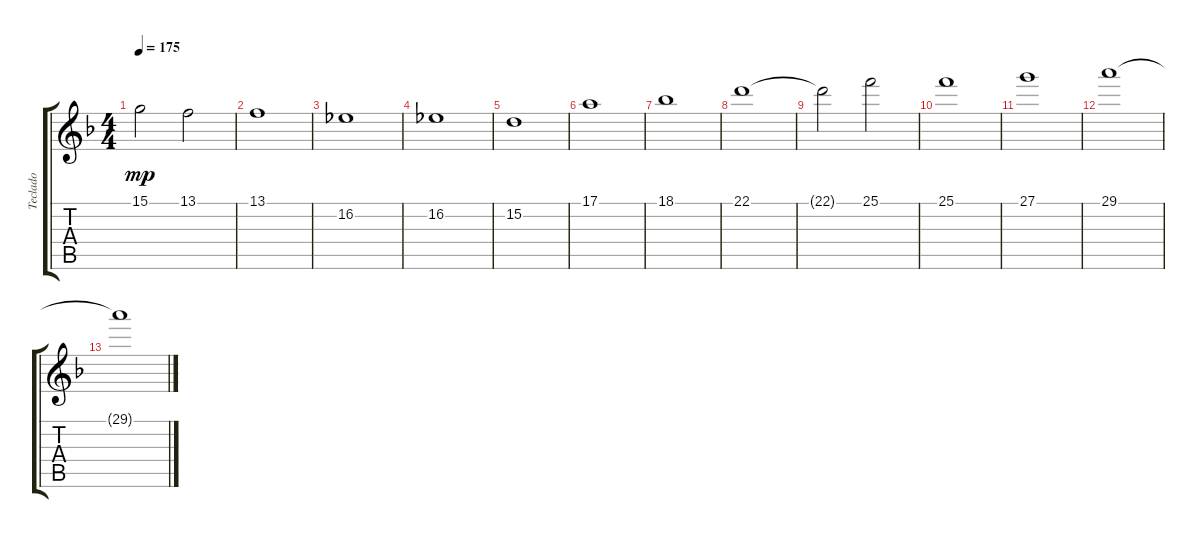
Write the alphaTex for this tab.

\track ("Teclado" "Teclado") {instrument stringensemble1}
\staff {score tabs}
\tuning (E4 B3 G3 D3 A2 E2) {hide}
\ts (4 4)
\tempo 175
\clef g2
\ks dminor
15.1{t}.2{dy mp} 13.1.2 |
13.1.1 |
16.2.1 |
16.2.1 |
15.2.1 |
17.1.1 |
18.1.1 |
22.1.1 |
22.1{t}.2 25.1.2 |
25.1.1 |
27.1.1 |
29.1.1 |
29.1{t}.1
